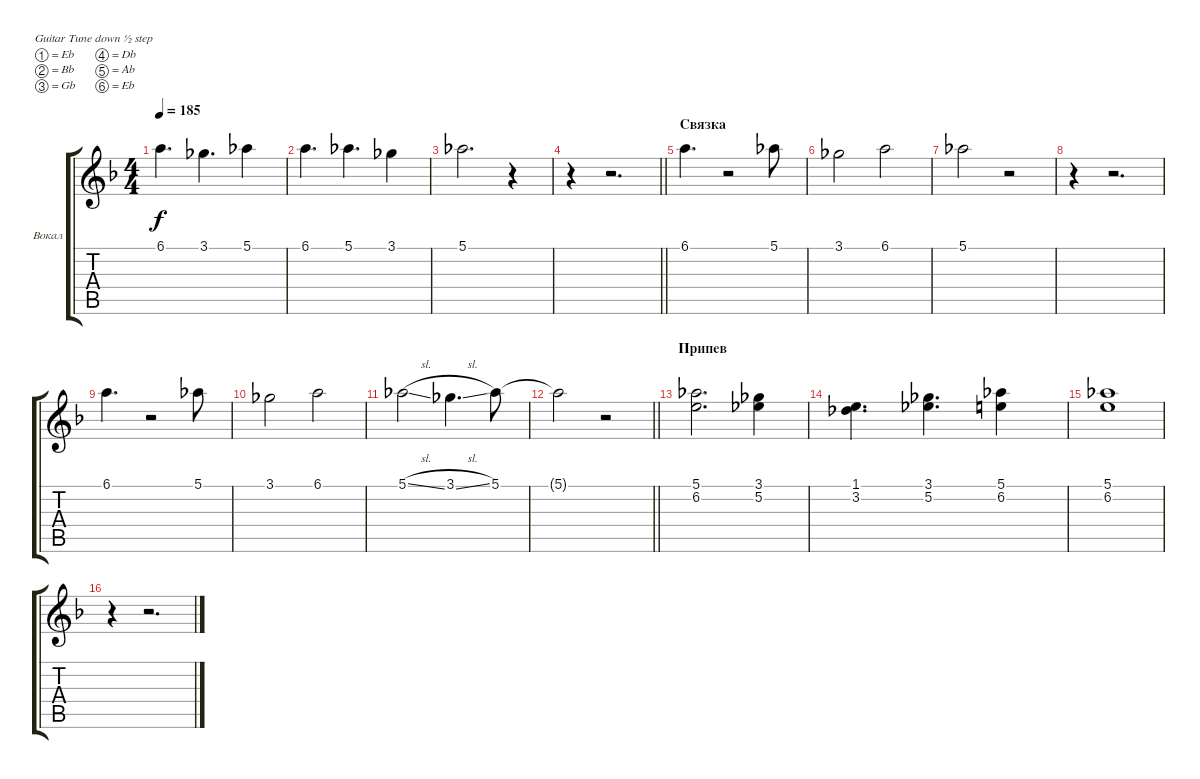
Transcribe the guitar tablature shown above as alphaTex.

\bracketExtendMode groupsimilarinstruments
\firstSystemTrackNameOrientation horizontal
\otherSystemsTrackNameOrientation horizontal
\track ("Валерий Кипелов" "Вокал") {instrument trumpet}
\staff {score tabs}
\tuning (Eb4 Bb3 Gb3 Db3 Ab2 Eb2)
\displaytranspose 12
\ts (4 4)
\tempo 185
\clef g2
\ks dminor
6.1.4{d dy f} 3.1.4{d} 5.1.4 |
6.1.4{d} 5.1.4{d} 3.1.4 |
5.1.2{d} r.4 |
\barLineRight lightlight
r.4 r.2{d} |
\section ("" "Связка")
6.1.4{d} r.2 5.1.8 |
3.1.2 6.1.2 |
5.1.2 r.2 |
r.4 r.2{d} |
6.1.4{d} r.2 5.1.8 |
3.1.2 6.1.2 |
5.1{sl}.2 3.1{sl}.4{d} 5.1.8 |
\barLineRight lightlight
5.1{t}.2 r.2 |
\section ("" "Припев")
(5.1 6.2).2{d} (3.1 5.2).4 |
(1.1 3.2).4{d} (3.1 5.2).4{d} (5.1 6.2).4 |
(5.1 6.2).1 |
r.4 r.2{d}
